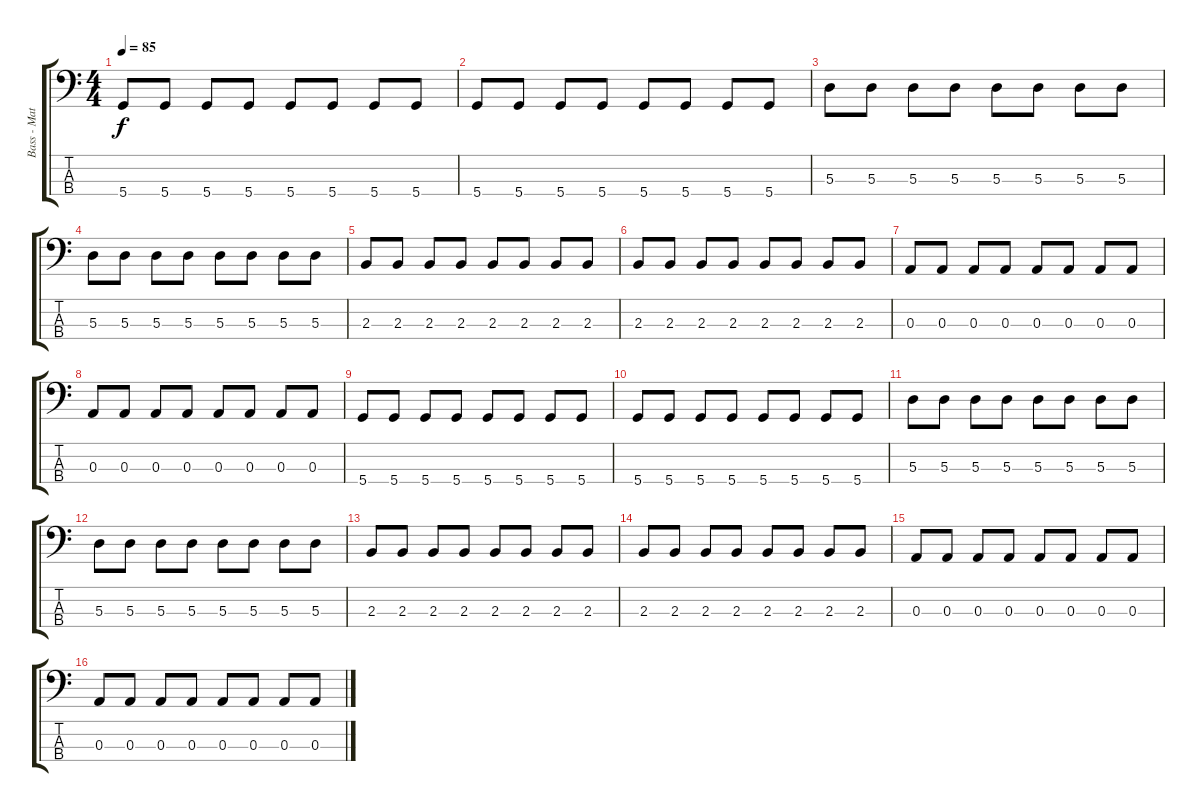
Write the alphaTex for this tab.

\track ("Bass - Matt Barnes" "Bass - Mat") {instrument electricbasspick}
\staff {score tabs}
\tuning (G2 D2 A1 D1) {hide}
\ts (4 4)
\tempo 85
\clef f4
\ks c
5.4.8{dy f} 5.4.8 5.4.8 5.4.8 5.4.8 5.4.8 5.4.8 5.4.8 |
5.4.8 5.4.8 5.4.8 5.4.8 5.4.8 5.4.8 5.4.8 5.4.8 |
5.3.8 5.3.8 5.3.8 5.3.8 5.3.8 5.3.8 5.3.8 5.3.8 |
5.3.8 5.3.8 5.3.8 5.3.8 5.3.8 5.3.8 5.3.8 5.3.8 |
2.3.8 2.3.8 2.3.8 2.3.8 2.3.8 2.3.8 2.3.8 2.3.8 |
2.3.8 2.3.8 2.3.8 2.3.8 2.3.8 2.3.8 2.3.8 2.3.8 |
0.3.8 0.3.8 0.3.8 0.3.8 0.3.8 0.3.8 0.3.8 0.3.8 |
0.3.8 0.3.8 0.3.8 0.3.8 0.3.8 0.3.8 0.3.8 0.3.8 |
5.4.8 5.4.8 5.4.8 5.4.8 5.4.8 5.4.8 5.4.8 5.4.8 |
5.4.8 5.4.8 5.4.8 5.4.8 5.4.8 5.4.8 5.4.8 5.4.8 |
5.3.8 5.3.8 5.3.8 5.3.8 5.3.8 5.3.8 5.3.8 5.3.8 |
5.3.8 5.3.8 5.3.8 5.3.8 5.3.8 5.3.8 5.3.8 5.3.8 |
2.3.8 2.3.8 2.3.8 2.3.8 2.3.8 2.3.8 2.3.8 2.3.8 |
2.3.8 2.3.8 2.3.8 2.3.8 2.3.8 2.3.8 2.3.8 2.3.8 |
0.3.8 0.3.8 0.3.8 0.3.8 0.3.8 0.3.8 0.3.8 0.3.8 |
0.3.8 0.3.8 0.3.8 0.3.8 0.3.8 0.3.8 0.3.8 0.3.8
